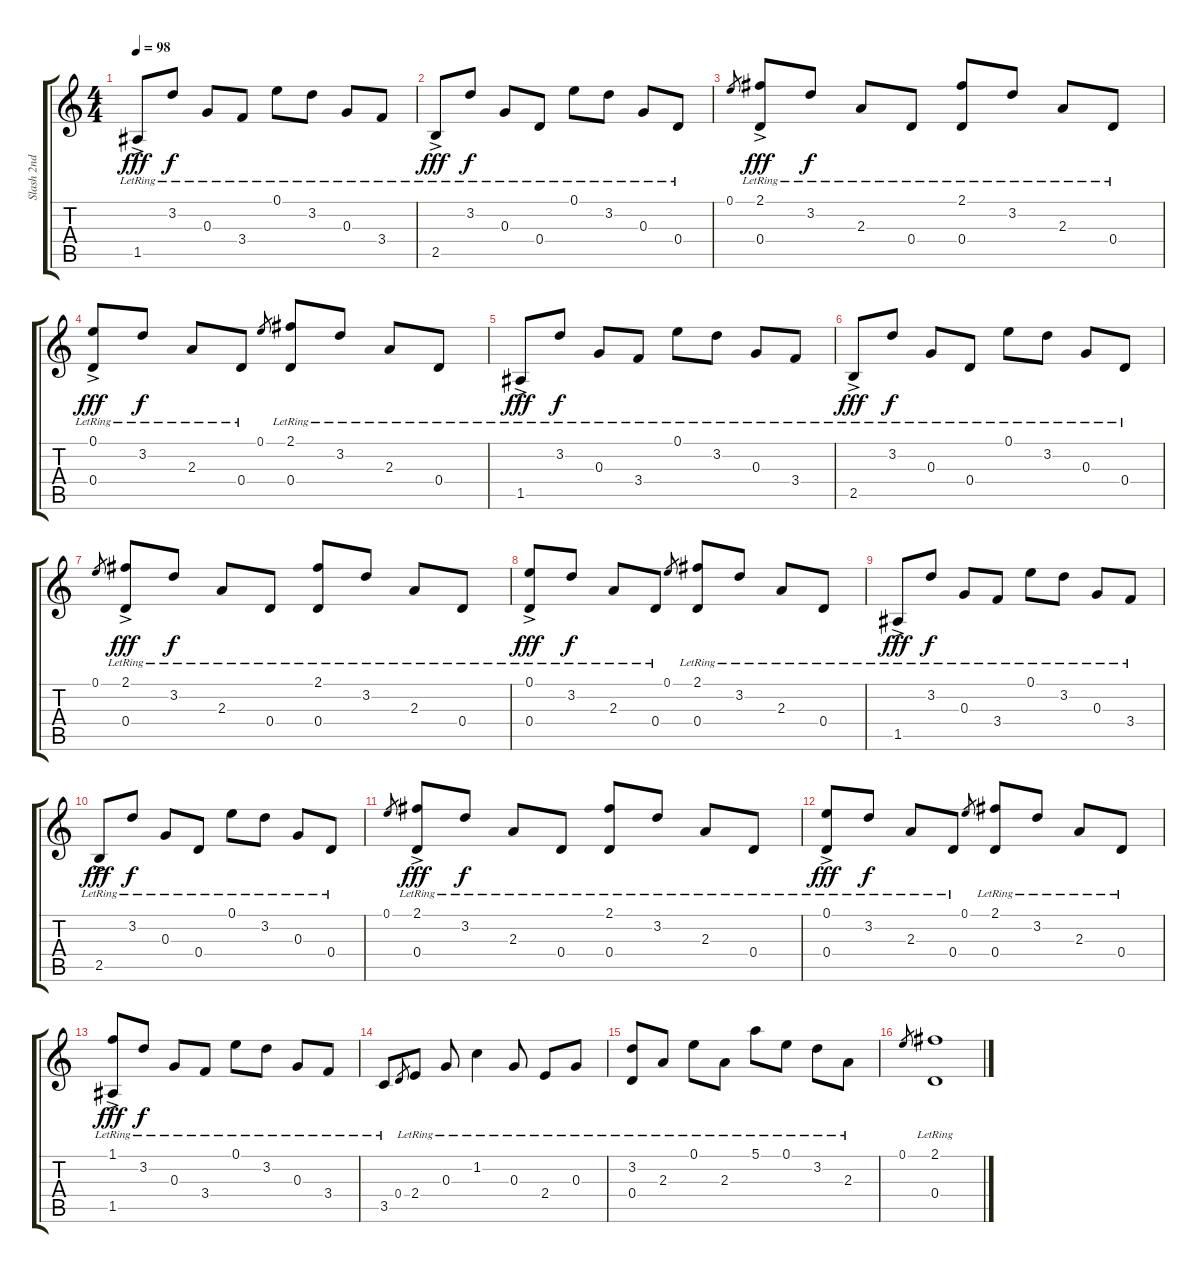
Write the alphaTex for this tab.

\track ("Slash 2nd" "Slash 2nd") {instrument acousticguitarnylon}
\staff {score tabs}
\tuning (E4 B3 G3 D3 A2 E2) {hide}
\ts (4 4)
\tempo 98
\clef g2
\ks c
1.5{ac lr}.8{dy fff} 3.2{lr}.8{dy f} 0.3{lr}.8 3.4{lr}.8 0.1{lr}.8 3.2{lr}.8 0.3{lr}.8 3.4{lr}.8 |
2.5{ac lr}.8{dy fff} 3.2{lr}.8{dy f} 0.3{lr}.8 0.4{lr}.8 0.1{lr}.8 3.2{lr}.8 0.3{lr}.8 0.4{lr}.8 |
0.1.8{gr} (2.1{lr} 0.4{ac lr}).8{dy fff} 3.2{lr}.8{dy f} 2.3{lr}.8 0.4{lr}.8 (2.1{lr} 0.4{lr}).8 3.2{lr}.8 2.3{lr}.8 0.4{lr}.8 |
(0.1{lr} 0.4{ac lr}).8{dy fff} 3.2{lr}.8{dy f} 2.3{lr}.8 0.4{lr}.8 0.1.8{gr} (2.1{lr} 0.4{lr}).8 3.2{lr}.8 2.3{lr}.8 0.4{lr}.8 |
1.5{ac lr}.8{dy fff} 3.2{lr}.8{dy f} 0.3{lr}.8 3.4{lr}.8 0.1{lr}.8 3.2{lr}.8 0.3{lr}.8 3.4{lr}.8 |
2.5{ac lr}.8{dy fff} 3.2{lr}.8{dy f} 0.3{lr}.8 0.4{lr}.8 0.1{lr}.8 3.2{lr}.8 0.3{lr}.8 0.4{lr}.8 |
0.1.8{gr} (2.1{lr} 0.4{ac lr}).8{dy fff} 3.2{lr}.8{dy f} 2.3{lr}.8 0.4{lr}.8 (2.1{lr} 0.4{lr}).8 3.2{lr}.8 2.3{lr}.8 0.4{lr}.8 |
(0.1{lr} 0.4{ac lr}).8{dy fff} 3.2{lr}.8{dy f} 2.3{lr}.8 0.4{lr}.8 0.1.8{gr} (2.1{lr} 0.4{lr}).8 3.2{lr}.8 2.3{lr}.8 0.4{lr}.8 |
1.5{ac lr}.8{dy fff} 3.2{lr}.8{dy f} 0.3{lr}.8 3.4{lr}.8 0.1{lr}.8 3.2{lr}.8 0.3{lr}.8 3.4{lr}.8 |
2.5{ac lr}.8{dy fff} 3.2{lr}.8{dy f} 0.3{lr}.8 0.4{lr}.8 0.1{lr}.8 3.2{lr}.8 0.3{lr}.8 0.4{lr}.8 |
0.1.8{gr} (2.1{lr} 0.4{ac lr}).8{dy fff} 3.2{lr}.8{dy f} 2.3{lr}.8 0.4{lr}.8 (2.1{lr} 0.4{lr}).8 3.2{lr}.8 2.3{lr}.8 0.4{lr}.8 |
(0.1{lr} 0.4{ac lr}).8{dy fff} 3.2{lr}.8{dy f} 2.3{lr}.8 0.4{lr}.8 0.1.8{gr} (2.1{lr} 0.4{lr}).8 3.2{lr}.8 2.3{lr}.8 0.4{lr}.8 |
(1.1 1.5{ac lr}).8{dy fff} 3.2{lr}.8{dy f} 0.3{lr}.8 3.4{lr}.8 0.1{lr}.8 3.2{lr}.8 0.3{lr}.8 3.4{lr}.8 |
3.5{lr}.8 0.4.8{gr} 2.4{lr}.8 0.3{lr}.8 1.2{lr}.4 0.3{lr}.8 2.4{lr}.8 0.3{lr}.8 |
(3.2{lr} 0.4{lr}).8 2.3{lr}.8 0.1{lr}.8 2.3{lr}.8 5.1{lr}.8 0.1{lr}.8 3.2{lr}.8 2.3{lr}.8 |
0.1.8{gr} (2.1{lr} 0.4{lr}).1
